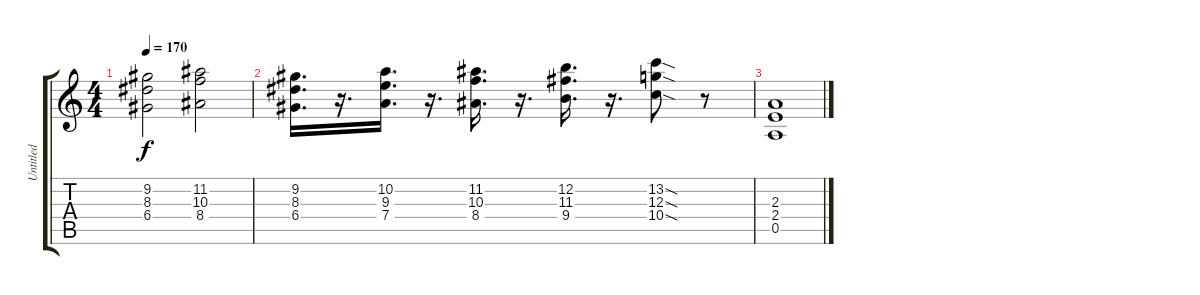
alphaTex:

\track ("Untitled" "Untitled") {instrument distortionguitar}
\staff {score tabs}
\tuning (E4 B3 G3 D3 A2 E2) {hide}
\ts (4 4)
\tempo 170
\clef g2
\ks c
(9.2 8.3 6.4).2{dy f} (11.2 10.3 8.4).2 |
(9.2 8.3 6.4).16{d} r.16{d} (10.2 9.3 7.4).16{d} r.16{d} (11.2 10.3 8.4).16{d} r.16{d} (12.2 11.3 9.4).16{d} r.16{d} (13.2{sod} 12.3{sod} 10.4{sod}).8 r.8 |
(2.3 2.4 0.5).1
